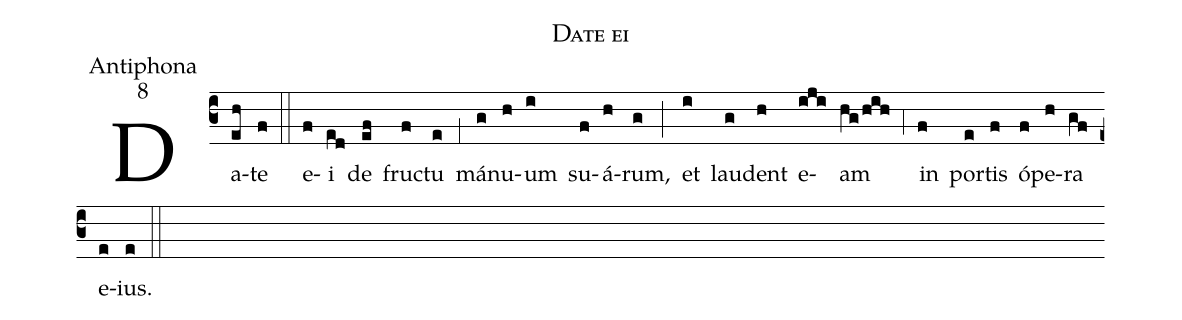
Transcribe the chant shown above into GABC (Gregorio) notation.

name:Date ei;
office-part:Antiphona;
mode:8;
%%
(c3) Da(eh)te(f) (::)
e(f)i(ed) de(ef) fru(f)ctu(e) (,1) má(g)nu(h)um(i) su(f)á(h)rum,(g) (;) et(i) lau(g)dent(h) e(iji)am(hg/hih) (,4) in(f) por(e)tis(f) ó(f)pe(h)ra(gf) e(e)ius.(e) (::)
